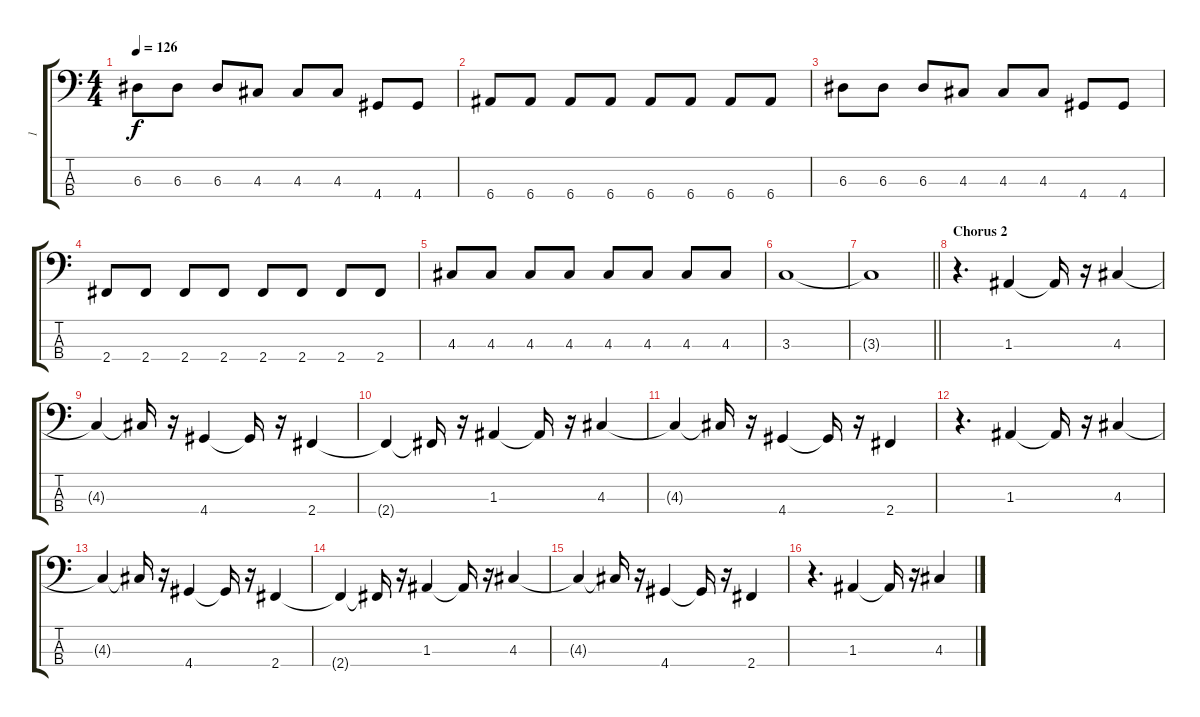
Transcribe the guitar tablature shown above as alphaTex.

\track ("1" "1") {instrument electricbassfinger}
\staff {score tabs}
\tuning (G2 D2 A1 E1) {hide}
\ts (4 4)
\tempo 126
\clef f4
\ks c
6.3.8{dy f} 6.3.8 6.3.8 4.3.8 4.3.8 4.3.8 4.4.8 4.4.8 |
6.4.8 6.4.8 6.4.8 6.4.8 6.4.8 6.4.8 6.4.8 6.4.8 |
6.3.8 6.3.8 6.3.8 4.3.8 4.3.8 4.3.8 4.4.8 4.4.8 |
2.4.8 2.4.8 2.4.8 2.4.8 2.4.8 2.4.8 2.4.8 2.4.8 |
4.3.8 4.3.8 4.3.8 4.3.8 4.3.8 4.3.8 4.3.8 4.3.8 |
3.3.1 |
\barLineRight lightlight
3.3{t}.1 |
\section ("" "Chorus 2")
r.4{d} 1.3.4 1.3{t}.16 r.16 4.3.4 |
4.3{t}.4 4.3{t}.16 r.16 4.4.4 4.4{t}.16 r.16 2.4.4 |
2.4{t}.4 2.4{t}.16 r.16 1.3.4 1.3{t}.16 r.16 4.3.4 |
4.3{t}.4 4.3{t}.16 r.16 4.4.4 4.4{t}.16 r.16 2.4.4 |
r.4{d} 1.3.4 1.3{t}.16 r.16 4.3.4 |
4.3{t}.4 4.3{t}.16 r.16 4.4.4 4.4{t}.16 r.16 2.4.4 |
2.4{t}.4 2.4{t}.16 r.16 1.3.4 1.3{t}.16 r.16 4.3.4 |
4.3{t}.4 4.3{t}.16 r.16 4.4.4 4.4{t}.16 r.16 2.4.4 |
r.4{d} 1.3.4 1.3{t}.16 r.16 4.3.4
